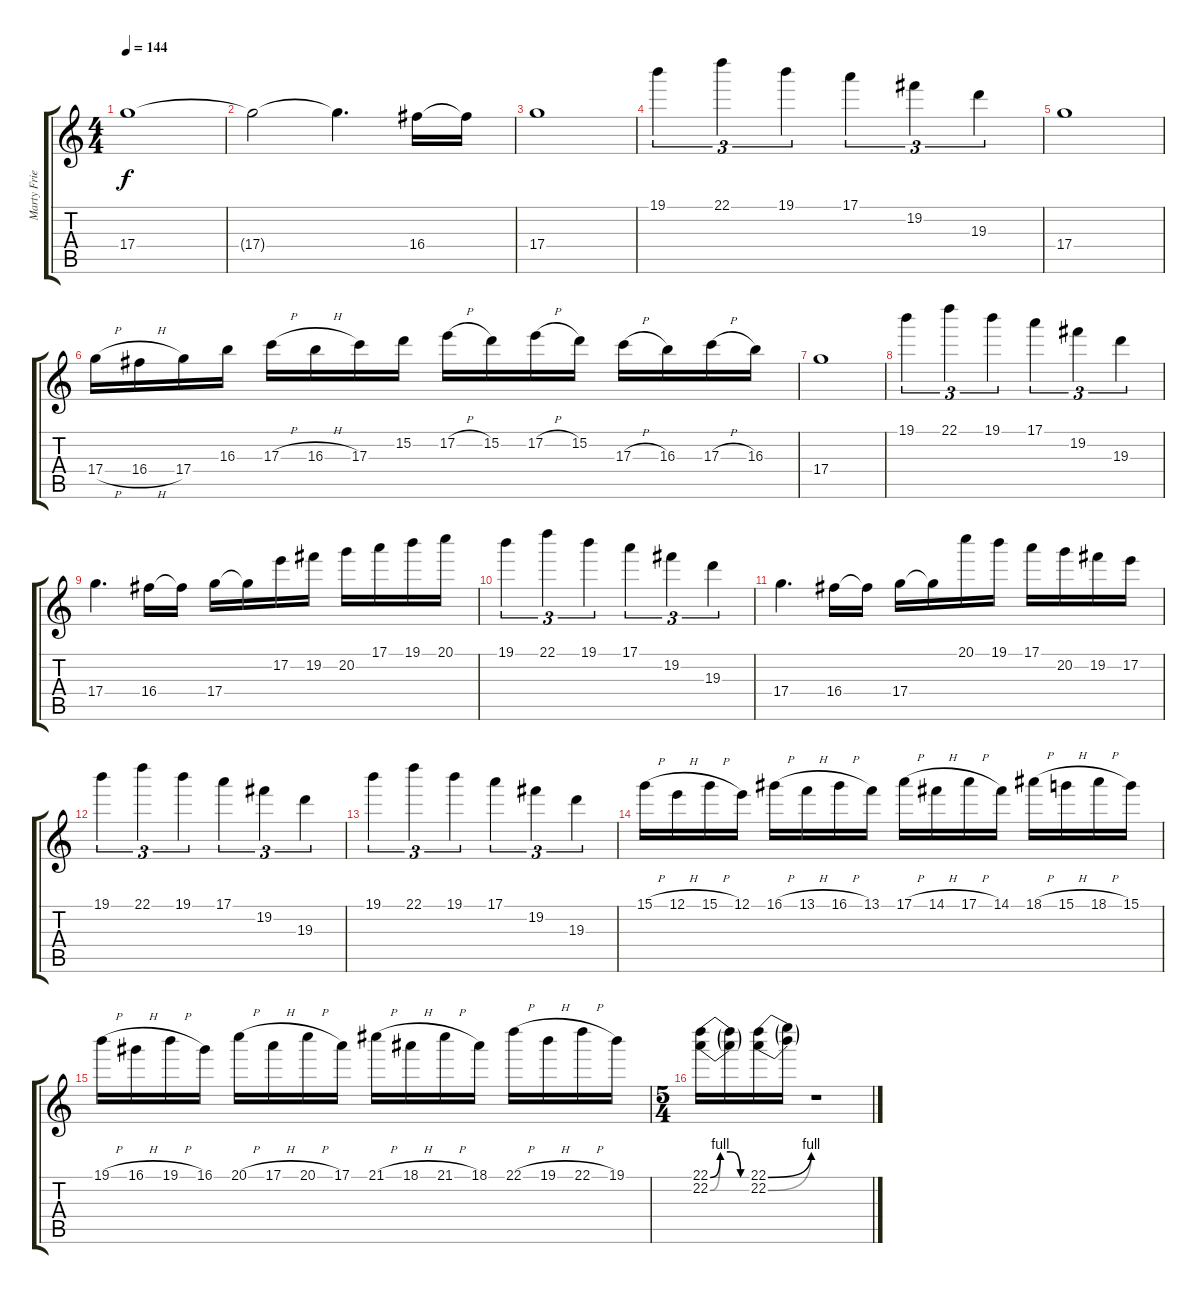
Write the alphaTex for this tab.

\track ("Marty Friedman" "Marty Frie") {instrument distortionguitar}
\staff {score tabs}
\tuning (E4 B3 G3 D3 A2 E2) {hide}
\ts (4 4)
\tempo 144
\clef g2
\ks c
17.4.1{dy f} |
17.4{t}.2 17.4{t}.4{d} 16.4.16 16.4{t}.16 |
17.4.1 |
19.1.4{tu (3 2)} 22.1.4{tu (3 2)} 19.1.4{tu (3 2)} 17.1.4{tu (3 2)} 19.2.4{tu (3 2)} 19.3.4{tu (3 2)} |
17.4.1 |
17.4{h}.16 16.4{h}.16 17.4.16 16.3.16 17.3{h}.16 16.3{h}.16 17.3.16 15.2.16 17.2{h}.16 15.2.16 17.2{h}.16 15.2.16 17.3{h}.16 16.3.16 17.3{h}.16 16.3.16 |
17.4.1 |
19.1.4{tu (3 2)} 22.1.4{tu (3 2)} 19.1.4{tu (3 2)} 17.1.4{tu (3 2)} 19.2.4{tu (3 2)} 19.3.4{tu (3 2)} |
17.4.4{d} 16.4.16 16.4{t}.16 17.4.16 17.4{t}.16 17.2.16 19.2.16 20.2.16 17.1.16 19.1.16 20.1.16 |
19.1.4{tu (3 2)} 22.1.4{tu (3 2)} 19.1.4{tu (3 2)} 17.1.4{tu (3 2)} 19.2.4{tu (3 2)} 19.3.4{tu (3 2)} |
17.4.4{d} 16.4.16 16.4{t}.16 17.4.16 17.4{t}.16 20.1.16 19.1.16 17.1.16 20.2.16 19.2.16 17.2.16 |
19.1.4{tu (3 2)} 22.1.4{tu (3 2)} 19.1.4{tu (3 2)} 17.1.4{tu (3 2)} 19.2.4{tu (3 2)} 19.3.4{tu (3 2)} |
19.1.4{tu (3 2)} 22.1.4{tu (3 2)} 19.1.4{tu (3 2)} 17.1.4{tu (3 2)} 19.2.4{tu (3 2)} 19.3.4{tu (3 2)} |
15.1{h}.16 12.1{h}.16 15.1{h}.16 12.1.16 16.1{h}.16 13.1{h}.16 16.1{h}.16 13.1.16 17.1{h}.16 14.1{h}.16 17.1{h}.16 14.1.16 18.1{h}.16 15.1{h}.16 18.1{h}.16 15.1.16 |
19.1{h}.16 16.1{h}.16 19.1{h}.16 16.1.16 20.1{h}.16 17.1{h}.16 20.1{h}.16 17.1.16 21.1{h}.16 18.1{h}.16 21.1{h}.16 18.1.16 22.1{h}.16 19.1{h}.16 22.1{h}.16 19.1.16 |
\ts (5 4)
(22.1{be (custom 0 0 15 4 30 4 45 0 60 0)} 22.2{be (custom 0 0 15 4 30 4 45 0 60 0)}).16 (22.1{t} 22.2{t}).16 (22.1{be (bend 0 0 60 4)} 22.2{be (bend 0 0 60 4)}).16 (22.1{t} 22.2{t}).16 r.1
